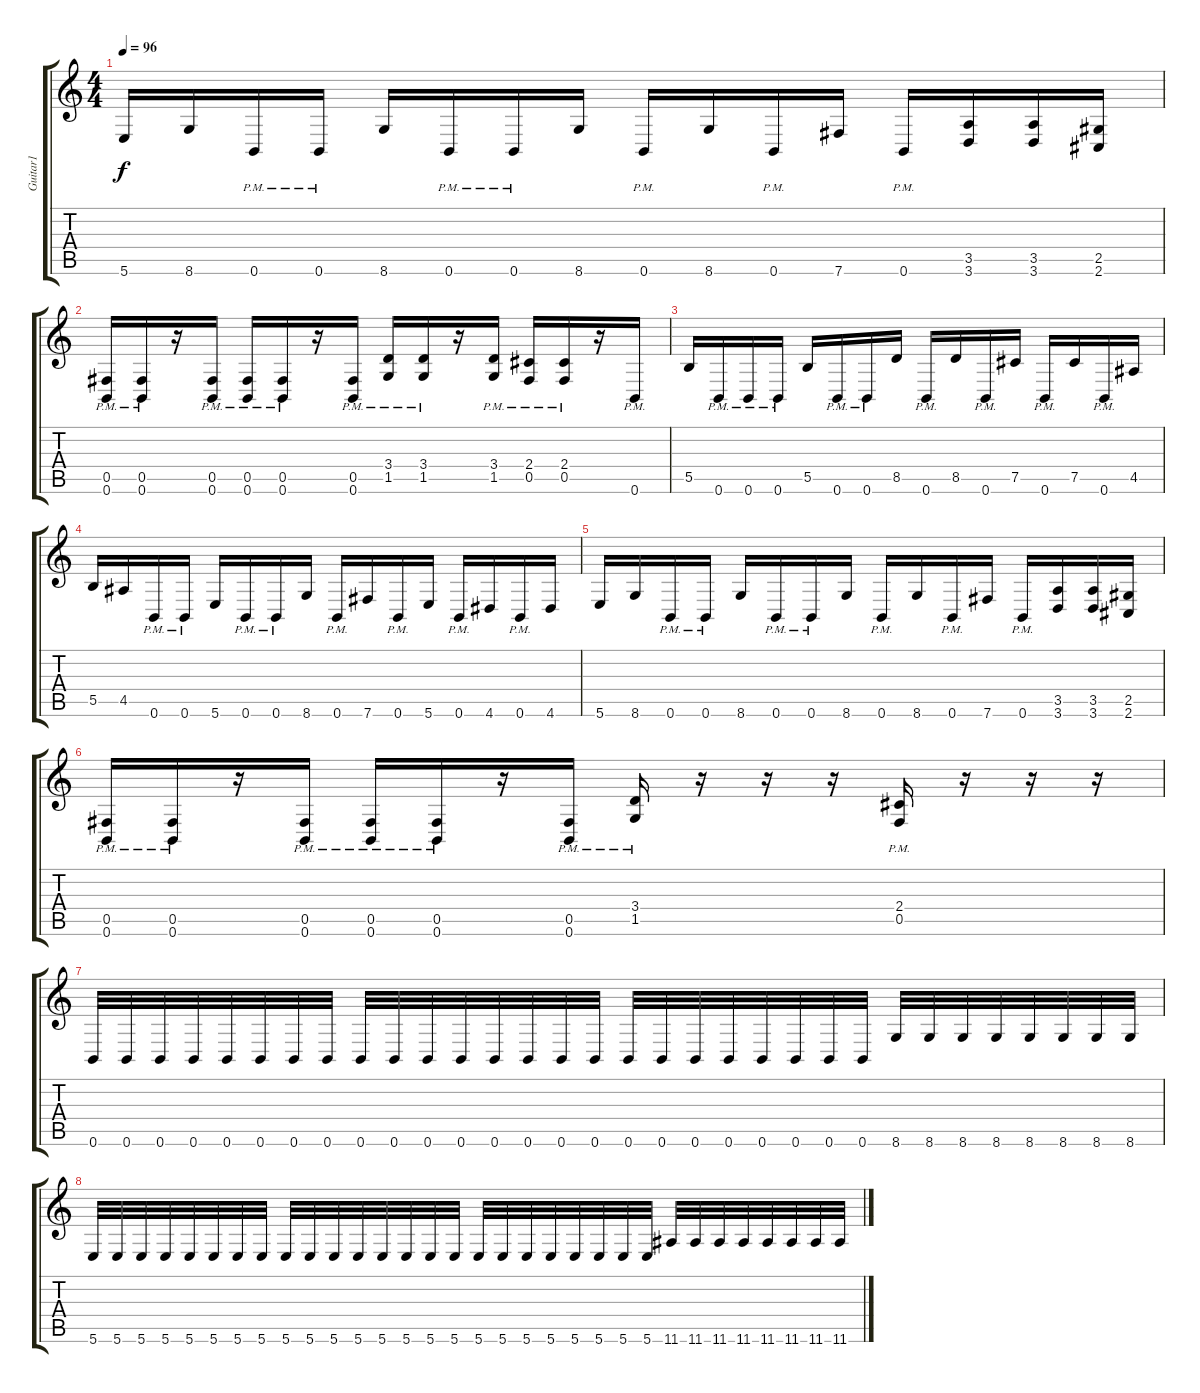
\track ("Guitar1" "Guitar1") {instrument distortionguitar}
\staff {score tabs}
\tuning (Db4 Ab3 E3 B2 Gb2 B1) {hide}
\ts (4 4)
\tempo 96
\clef g2
\ks c
5.6.16{dy f} 8.6.16 0.6{pm}.16 0.6{pm}.16 8.6.16 0.6{pm}.16 0.6{pm}.16 8.6.16 0.6{pm}.16 8.6.16 0.6{pm}.16 7.6.16 0.6{pm}.16 (3.5 3.6).16 (3.5 3.6).16 (2.5 2.6).16 |
(0.5{pm} 0.6{pm}).16 (0.5{pm} 0.6{pm}).16 r.16 (0.5{pm} 0.6{pm}).16 (0.5{pm} 0.6{pm}).16 (0.5{pm} 0.6{pm}).16 r.16 (0.5{pm} 0.6{pm}).16 (3.4 1.5{pm}).16 (3.4 1.5{pm}).16 r.16 (3.4 1.5{pm}).16 (2.4 0.5{pm}).16 (2.4 0.5{pm}).16 r.16 0.6{pm}.16 |
5.5.16 0.6{pm}.16 0.6{pm}.16 0.6{pm}.16 5.5.16 0.6{pm}.16 0.6{pm}.16 8.5.16 0.6{pm}.16 8.5.16 0.6{pm}.16 7.5.16 0.6{pm}.16 7.5.16 0.6{pm}.16 4.5.16 |
5.5.16 4.5.16 0.6{pm}.16 0.6{pm}.16 5.6.16 0.6{pm}.16 0.6{pm}.16 8.6.16 0.6{pm}.16 7.6.16 0.6{pm}.16 5.6.16 0.6{pm}.16 4.6.16 0.6{pm}.16 4.6.16 |
5.6.16 8.6.16 0.6{pm}.16 0.6{pm}.16 8.6.16 0.6{pm}.16 0.6{pm}.16 8.6.16 0.6{pm}.16 8.6.16 0.6{pm}.16 7.6.16 0.6{pm}.16 (3.5 3.6).16 (3.5 3.6).16 (2.5 2.6).16 |
(0.5{pm} 0.6{pm}).16 (0.5{pm} 0.6{pm}).16 r.16 (0.5{pm} 0.6{pm}).16 (0.5{pm} 0.6{pm}).16 (0.5{pm} 0.6{pm}).16 r.16 (0.5{pm} 0.6{pm}).16 (3.4 1.5{pm}).16 r.16 r.16 r.16 (2.4 0.5{pm}).16 r.16 r.16 r.16 |
0.6.32 0.6.32 0.6.32 0.6.32 0.6.32 0.6.32 0.6.32 0.6.32 0.6.32 0.6.32 0.6.32 0.6.32 0.6.32 0.6.32 0.6.32 0.6.32 0.6.32 0.6.32 0.6.32 0.6.32 0.6.32 0.6.32 0.6.32 0.6.32 8.6.32 8.6.32 8.6.32 8.6.32 8.6.32 8.6.32 8.6.32 8.6.32 |
5.6.32 5.6.32 5.6.32 5.6.32 5.6.32 5.6.32 5.6.32 5.6.32 5.6.32 5.6.32 5.6.32 5.6.32 5.6.32 5.6.32 5.6.32 5.6.32 5.6.32 5.6.32 5.6.32 5.6.32 5.6.32 5.6.32 5.6.32 5.6.32 11.6.32 11.6.32 11.6.32 11.6.32 11.6.32 11.6.32 11.6.32 11.6.32
